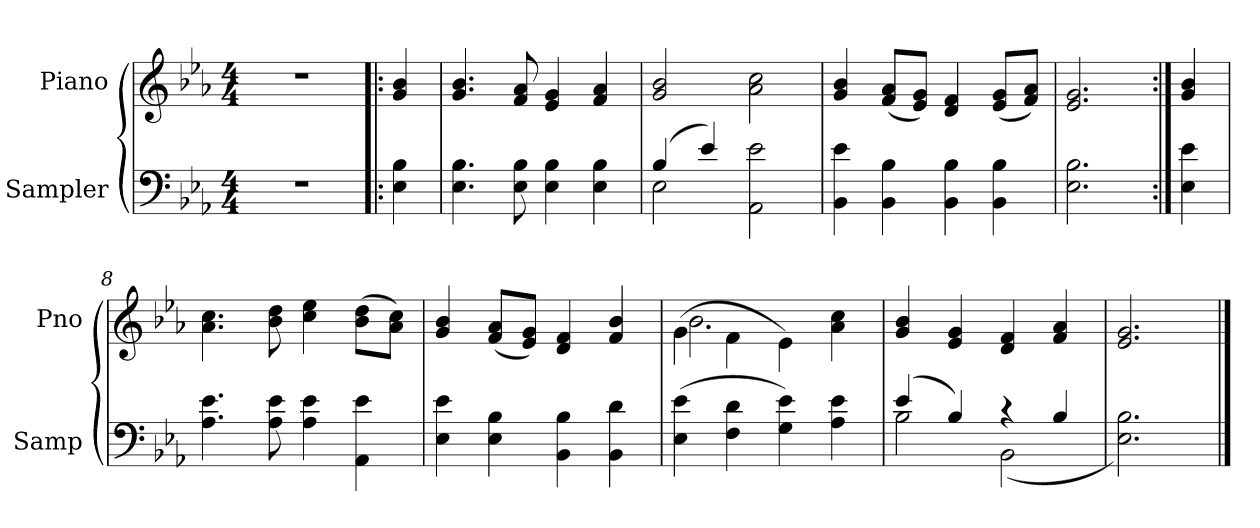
**kern	**kern
*part2	*part1
*staff2	*staff1
*I"Sampler	*I"Piano
*I'Samp	*I'Pno
*clefF4	*clefG2
*k[b-e-a-]	*k[b-e-a-]
*E-:	*E-:
*M4/4	*M4/4
=1	=1
1r	1r
=2!|:	=2!|:
4E- 4B-	4g 4b-
=3	=3
4.E- 4.B-	4.g 4.b-
8E- 8B-	8f 8a-
4E- 4B-	4e- 4g
4E- 4B-	4f 4a-
=4	=4
*^	*
(4B-/	2E-	2g 2b-
4e-/)	.	.
2AA- 2e-	2ryy	2a- 2cc
*v	*v	*
=5	=5
4BB- 4e-	4g 4b-
4BB- 4B-	(8f/ 8a-/L
.	8e-/ 8g/J)
4BB- 4B-	4d 4f
4BB- 4B-	(8e-/ 8g/L
.	8f/ 8a-/J)
=6	=6
2.E- 2.B-	2.e- 2.g
=7:|!	=7:|!
4E- 4e-	4g 4b-
=8	=8
4.A- 4.e-	4.a- 4.cc
8A- 8e-	8b- 8dd
4A- 4e-	4cc 4ee-
4AA- 4e-	(8b-\ 8dd\L
.	8a-\ 8cc\J)
=9	=9
4E- 4e-	4g 4b-
4E- 4B-	(8f/ 8a-/L
.	8e-/ 8g/J)
4BB- 4B-	4d 4f
4BB- 4d	4f 4b-
=10	=10
*	*^
(4E- 4e-	(4g\	2.b-
4F 4d	4f\	.
4G 4e-)	4e-\)	.
4A- 4e-	4a- 4cc	4ryy
*	*v	*v
=11	=11
*^	*
(4e-/	2B-	4g 4b-
4B-/)	.	4e- 4g
4r	(2BB-	4d 4f
4B-/	.	4f 4a-
*v	*v	*
=12	=12
2.E- 2.B-)	2.e- 2.g
==	==
*-	*-
